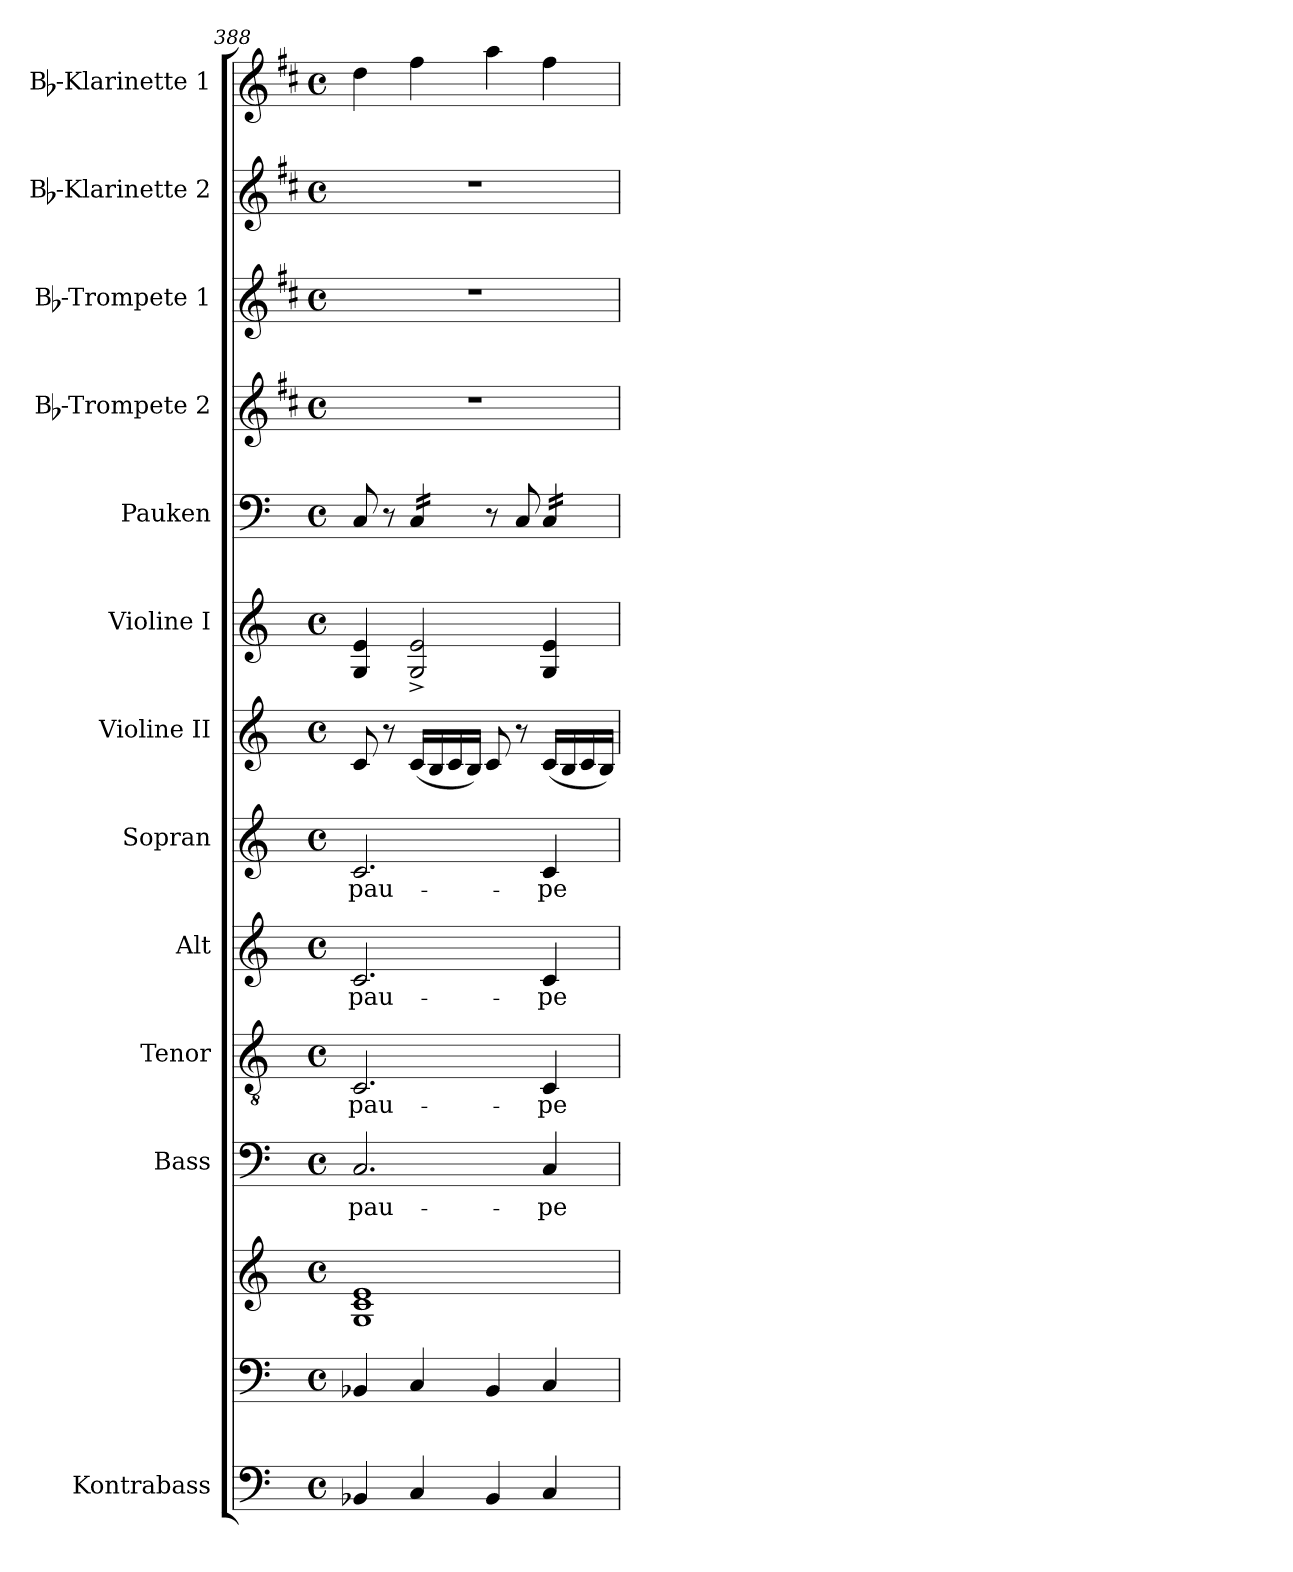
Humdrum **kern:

**kern	**kern	**kern	**kern	**text	**kern	**text	**kern	**text	**kern	**text	**kern	**kern	**kern	**kern	**kern	**kern	**kern
*part13	*part12	*part12	*part11	*part11	*part10	*part10	*part9	*part9	*part8	*part8	*part7	*part6	*part5	*part4	*part3	*part2	*part1
*staff14	*staff13	*staff12	*staff11	*staff11	*staff10	*staff10	*staff9	*staff9	*staff8	*staff8	*staff7	*staff6	*staff5	*staff4	*staff3	*staff2	*staff1
*I"Kontrabass	*	*	*I"Bass	*	*I"Tenor	*	*I"Alt	*	*I"Sopran	*	*I"Violine II	*I"Violine I	*I"Pauken	*I"Bb-Trompete 2	*I"Bb-Trompete 1	*I"Bb-Klarinette 2	*I"Bb-Klarinette 1
*I'Kb.	*	*	*I'B.	*	*I'T.	*	*I'A.	*	*I'S.	*	*I'Vl. II	*I'Vl. I	*I'Pk.	*I'Bb Trp. 2	*I'Bb Trp. 1	*I'Bb Kl. 2	*I'Bb Kl. 1
*clefF4	*clefF4	*clefG2	*clefF4	*	*clefGv2	*	*clefG2	*	*clefG2	*	*clefG2	*clefG2	*clefF4	*clefG2	*clefG2	*clefG2	*clefG2
*ITrd7c12	*	*	*	*	*	*	*	*	*	*	*	*	*	*ITrd1c2	*ITrd1c2	*ITrd1c2	*ITrd1c2
*k[]	*k[]	*k[]	*k[]	*	*k[]	*	*k[]	*	*k[]	*	*k[]	*k[]	*k[]	*k[]	*k[]	*k[]	*k[]
*C:	*C:	*C:	*C:	*	*C:	*	*C:	*	*C:	*	*C:	*C:	*C:	*C:	*C:	*C:	*C:
*M4/4	*M4/4	*M4/4	*M4/4	*	*M4/4	*	*M4/4	*	*M4/4	*	*M4/4	*M4/4	*M4/4	*M4/4	*M4/4	*M4/4	*M4/4
*met(c)	*met(c)	*met(c)	*met(c)	*	*met(c)	*	*met(c)	*	*met(c)	*	*met(c)	*met(c)	*met(c)	*met(c)	*met(c)	*met(c)	*met(c)
=388	=388	=388	=388	=388	=388	=388	=388	=388	=388	=388	=388	=388	=388	=388	=388	=388	=388
!	!	!	!	!LO:LY:b	!	!LO:LY:b	!	!LO:LY:b	!	!LO:LY:b	!	!	!	!	!	!	!
4BBB-X/	4BB-X/	1G 1c 1e	2.C/	pau-	2.C/	pau-	2.c/	pau-	2.c/	pau-	8c/	4G/ 4e/	8C/	1r	1r	1r	4cc\
.	.	.	.	.	.	.	.	.	.	.	8r	.	8r	.	.	.	.
*	*	*	*	*	*	*	*	*	*	*	*	*	*tremolo	*	*	*	*
4CC/	4C/	.	.	.	.	.	.	.	.	.	(<16c/LL	2G/^< 2e/^<	16C/LL	.	.	.	4ee\
.	.	.	.	.	.	.	.	.	.	.	16B/	.	16C/	.	.	.	.
.	.	.	.	.	.	.	.	.	.	.	16c/	.	16C/	.	.	.	.
.	.	.	.	.	.	.	.	.	.	.	16B/JJ)	.	16C/JJ	.	.	.	.
*	*	*	*	*	*	*	*	*	*	*	*	*	*Xtremolo	*	*	*	*
4BBB-/	4BB-/	.	.	.	.	.	.	.	.	.	8c/	.	8r	.	.	.	4gg\
.	.	.	.	.	.	.	.	.	.	.	8r	.	8C/	.	.	.	.
!	!	!	!	!LO:LY:b	!	!LO:LY:b	!	!LO:LY:b	!	!LO:LY:b	!	!	!	!	!	!	!
*	*	*	*	*	*	*	*	*	*	*	*	*	*tremolo	*	*	*	*
4CC/	4C/	.	4C/	-pe-	4C/	-pe-	4c/	-pe-	4c/	-pe-	(<16c/LL	4G/ 4e/	16C/LL	.	.	.	4ee\
.	.	.	.	.	.	.	.	.	.	.	16B/	.	16C/	.	.	.	.
.	.	.	.	.	.	.	.	.	.	.	16c/	.	16C/	.	.	.	.
.	.	.	.	.	.	.	.	.	.	.	16B/JJ)	.	16C/JJ	.	.	.	.
*	*	*	*	*	*	*	*	*	*	*	*	*	*Xtremolo	*	*	*	*
=	=	=	=	=	=	=	=	=	=	=	=	=	=	=	=	=	=
*-	*-	*-	*-	*-	*-	*-	*-	*-	*-	*-	*-	*-	*-	*-	*-	*-	*-
